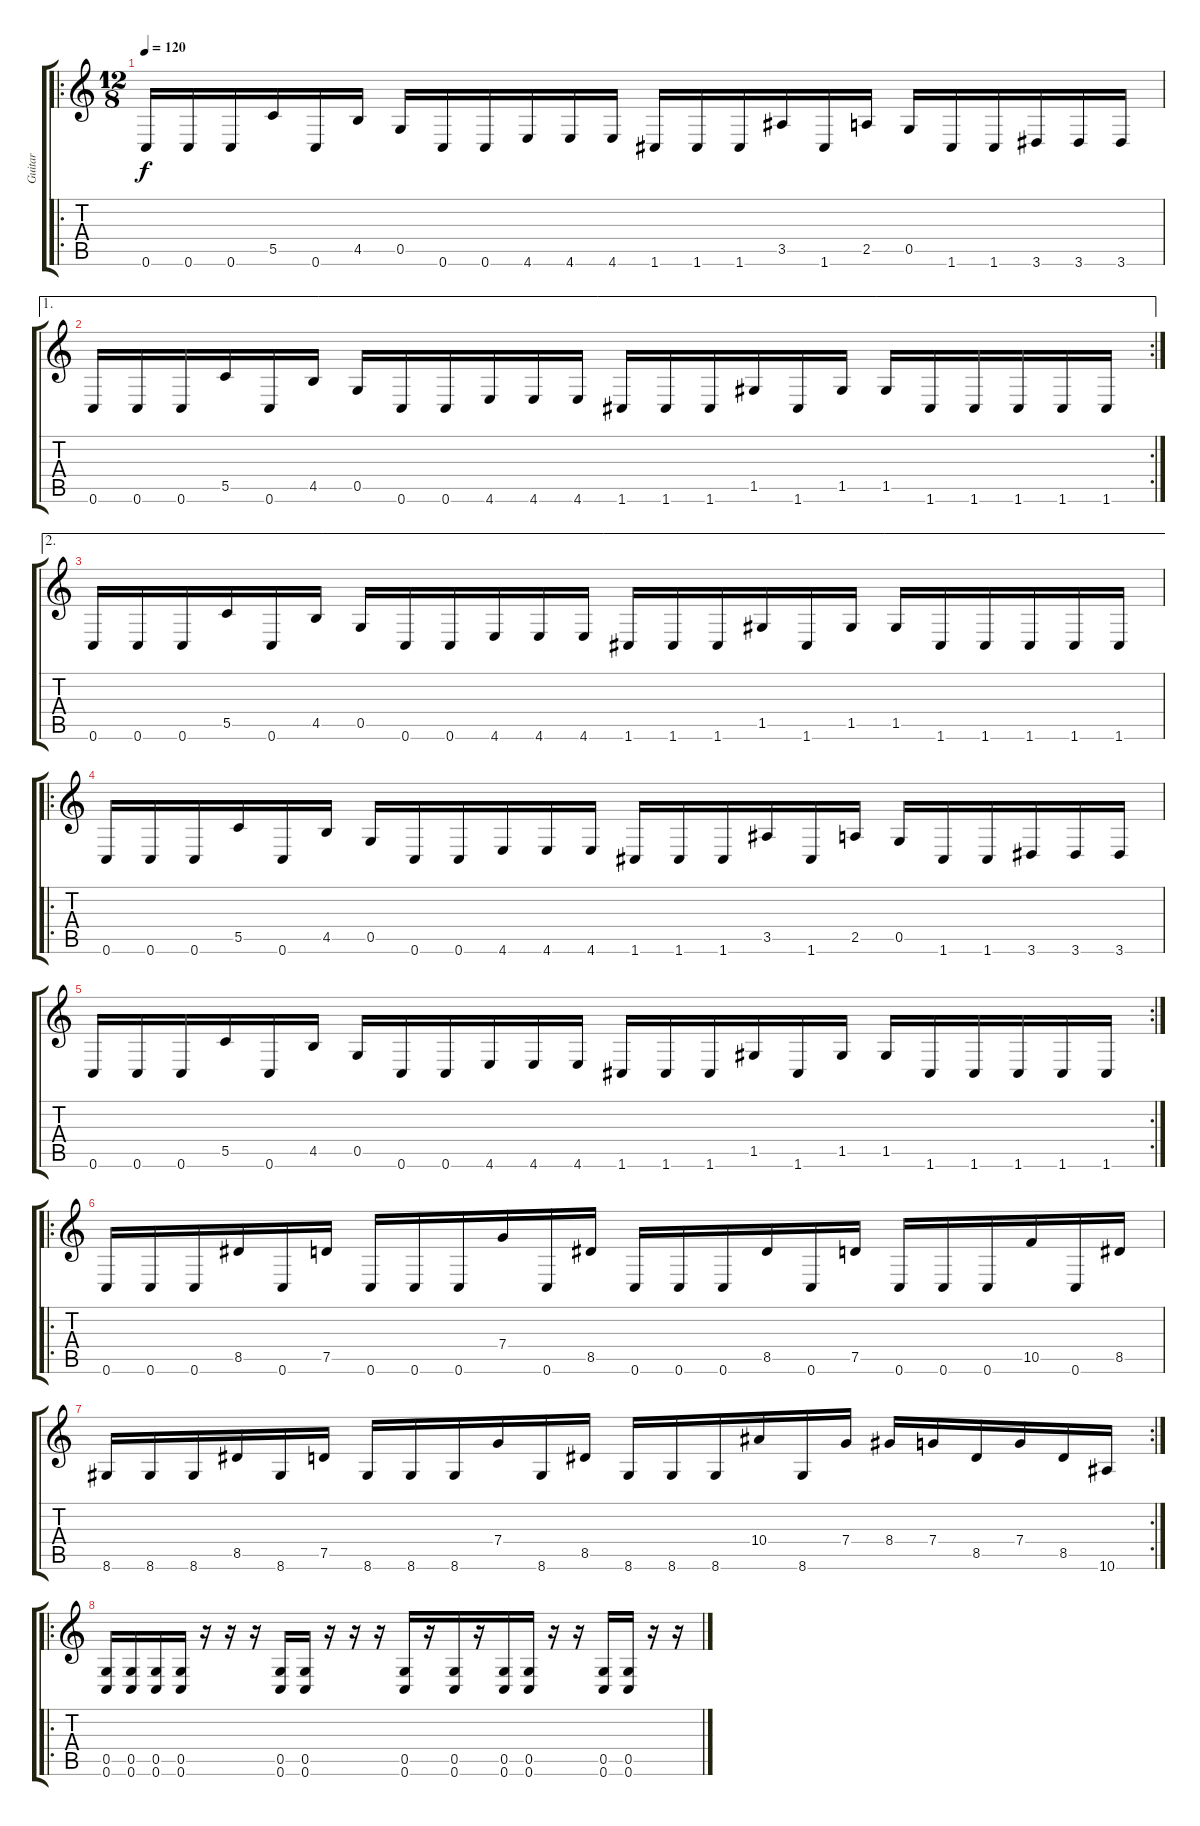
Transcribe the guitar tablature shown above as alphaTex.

\track ("Guitar" "Guitar") {instrument distortionguitar}
\staff {score tabs}
\tuning (D4 A3 F3 C3 G2 C2) {hide}
\ro
\ts (12 8)
\tempo 120
\clef g2
\ks c
0.6.16{dy f instrument distortionguitar} 0.6.16 0.6.16 5.5.16 0.6.16 4.5.16 0.5.16 0.6.16 0.6.16 4.6.16 4.6.16 4.6.16 1.6.16 1.6.16 1.6.16 3.5.16 1.6.16 2.5.16 0.5.16 1.6.16 1.6.16 3.6.16 3.6.16 3.6.16 |
\ae 1
\rc 2
0.6.16 0.6.16 0.6.16 5.5.16 0.6.16 4.5.16 0.5.16 0.6.16 0.6.16 4.6.16 4.6.16 4.6.16 1.6.16 1.6.16 1.6.16 1.5.16 1.6.16 1.5.16 1.5.16 1.6.16 1.6.16 1.6.16 1.6.16 1.6.16 |
\ae 2
0.6.16 0.6.16 0.6.16 5.5.16 0.6.16 4.5.16 0.5.16 0.6.16 0.6.16 4.6.16 4.6.16 4.6.16 1.6.16 1.6.16 1.6.16 1.5.16 1.6.16 1.5.16 1.5.16 1.6.16 1.6.16 1.6.16 1.6.16 1.6.16 |
\ro
0.6.16 0.6.16 0.6.16 5.5.16 0.6.16 4.5.16 0.5.16 0.6.16 0.6.16 4.6.16 4.6.16 4.6.16 1.6.16 1.6.16 1.6.16 3.5.16 1.6.16 2.5.16 0.5.16 1.6.16 1.6.16 3.6.16 3.6.16 3.6.16 |
\rc 2
0.6.16 0.6.16 0.6.16 5.5.16 0.6.16 4.5.16 0.5.16 0.6.16 0.6.16 4.6.16 4.6.16 4.6.16 1.6.16 1.6.16 1.6.16 1.5.16 1.6.16 1.5.16 1.5.16 1.6.16 1.6.16 1.6.16 1.6.16 1.6.16 |
\ro
0.6.16 0.6.16 0.6.16 8.5.16 0.6.16 7.5.16 0.6.16 0.6.16 0.6.16 7.4.16 0.6.16 8.5.16 0.6.16 0.6.16 0.6.16 8.5.16 0.6.16 7.5.16 0.6.16 0.6.16 0.6.16 10.5.16 0.6.16 8.5.16 |
\rc 2
8.6.16 8.6.16 8.6.16 8.5.16 8.6.16 7.5.16 8.6.16 8.6.16 8.6.16 7.4.16 8.6.16 8.5.16 8.6.16 8.6.16 8.6.16 10.4.16 8.6.16 7.4.16 8.4.16 7.4.16 8.5.16 7.4.16 8.5.16 10.6.16 |
\ro
(0.5 0.6).16 (0.5 0.6).16 (0.5 0.6).16 (0.5 0.6).16 r.16 r.16 r.16 (0.5 0.6).16 (0.5 0.6).16 r.16 r.16 r.16 (0.5 0.6).16 r.16 (0.5 0.6).16 r.16 (0.5 0.6).16 (0.5 0.6).16 r.16 r.16 (0.5 0.6).16 (0.5 0.6).16 r.16 r.16
